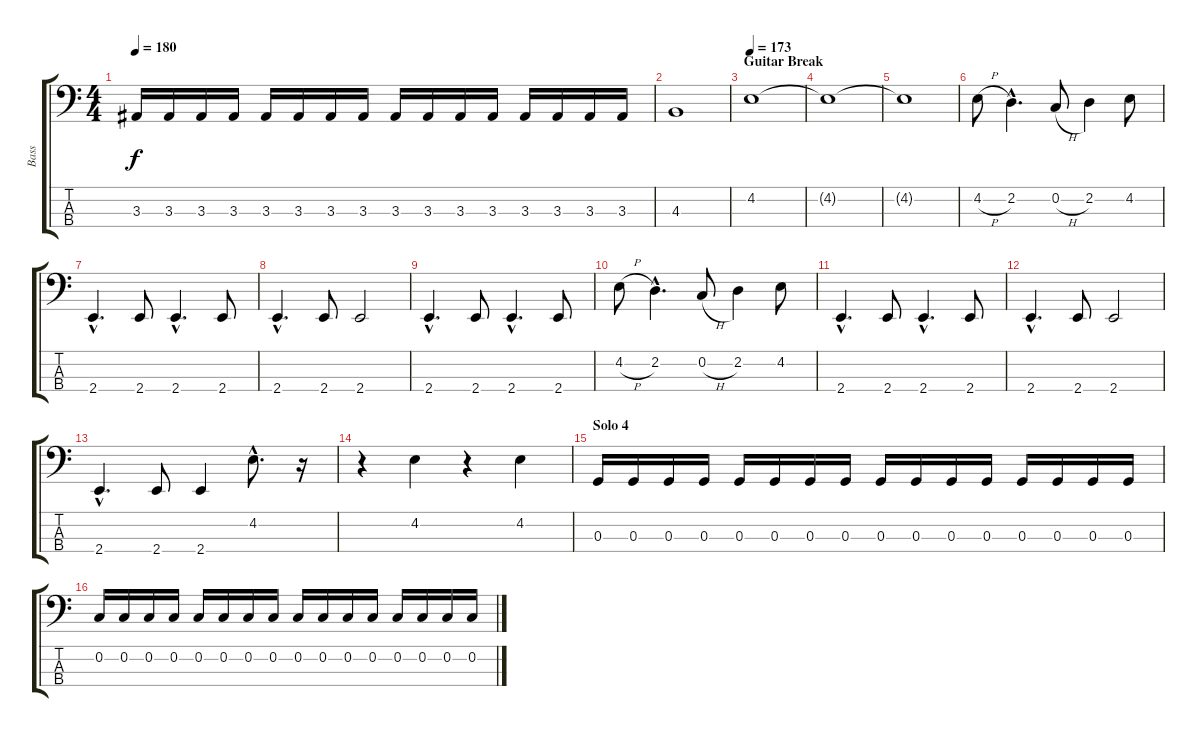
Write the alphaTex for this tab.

\track ("Bass" "Bass") {instrument electricbassfinger}
\staff {score tabs}
\tuning (F2 C2 G1 D1) {hide}
\ts (4 4)
\tempo 180
\clef f4
\ks c
3.3.16{dy f} 3.3.16 3.3.16 3.3.16 3.3.16 3.3.16 3.3.16 3.3.16 3.3.16 3.3.16 3.3.16 3.3.16 3.3.16 3.3.16 3.3.16 3.3.16 |
4.3.1 |
\section ("" "Guitar Break")
\tempo 173
4.2.1 |
4.2{t}.1 |
4.2{t}.1 |
4.2{h}.8 2.2{hac}.4{d} 0.2{h}.8 2.2.4 4.2.8 |
2.4{hac}.4{d} 2.4.8 2.4{hac}.4{d} 2.4.8 |
2.4{hac}.4{d} 2.4.8 2.4.2 |
2.4{hac}.4{d} 2.4.8 2.4{hac}.4{d} 2.4.8 |
4.2{h}.8 2.2{hac}.4{d} 0.2{h}.8 2.2.4 4.2.8 |
2.4{hac}.4{d} 2.4.8 2.4{hac}.4{d} 2.4.8 |
2.4{hac}.4{d} 2.4.8 2.4.2 |
2.4{hac}.4{d} 2.4.8 2.4.4 4.2{hac}.8{d} r.16 |
r.4 4.2.4 r.4 4.2.4 |
\section ("" "Solo 4")
0.3.16 0.3.16 0.3.16 0.3.16 0.3.16 0.3.16 0.3.16 0.3.16 0.3.16 0.3.16 0.3.16 0.3.16 0.3.16 0.3.16 0.3.16 0.3.16 |
0.2.16 0.2.16 0.2.16 0.2.16 0.2.16 0.2.16 0.2.16 0.2.16 0.2.16 0.2.16 0.2.16 0.2.16 0.2.16 0.2.16 0.2.16 0.2.16
